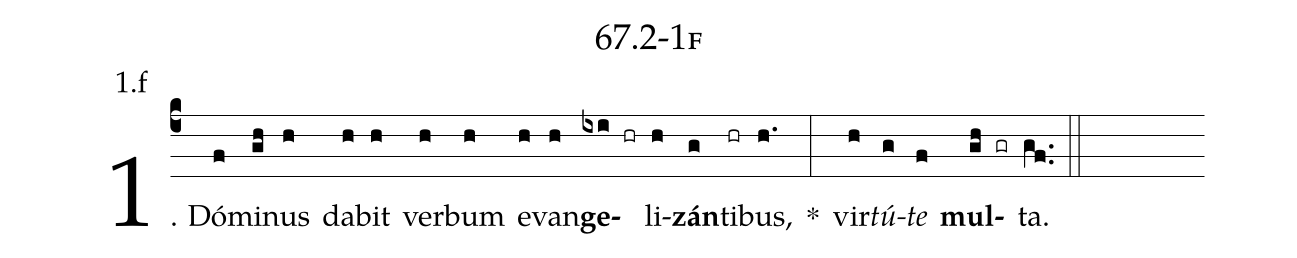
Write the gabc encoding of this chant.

name: 67.2-1f;
annotation: 1.f;
%%
(c4)1. Dó(f)mi(gh)nus(h) da(h)bit(h) ver(h)bum(h) e(h)van(h)<b>ge</b>(ixi hr)li(h)<b>zán</b>(g)ti(hr)bus,(h.) *(:) vir(h)<i>tú</i>(g)<i>te</i>(f) <b>mul</b>(gh gr)ta.(gf..) (::)


%E(h) u(h) o(g) u(f) a(gh) e.(gf..) (::)
